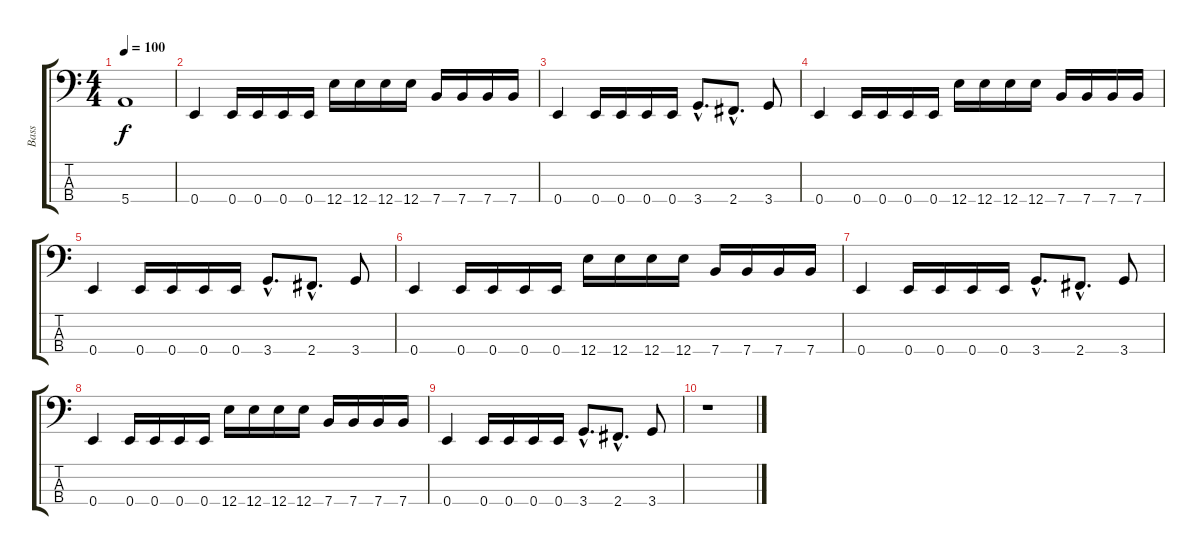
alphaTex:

\track ("Bass" "Bass") {instrument electricbassfinger}
\staff {score tabs}
\tuning (G2 D2 A1 E1) {hide}
\ts (4 4)
\tempo 100
\clef f4
\ks c
5.4.1{dy f} |
0.4.4 0.4.16 0.4.16 0.4.16 0.4.16 12.4.16 12.4.16 12.4.16 12.4.16 7.4.16 7.4.16 7.4.16 7.4.16 |
0.4.4 0.4.16 0.4.16 0.4.16 0.4.16 3.4{hac}.8{d} 2.4{hac}.8{d} 3.4.8 |
0.4.4 0.4.16 0.4.16 0.4.16 0.4.16 12.4.16 12.4.16 12.4.16 12.4.16 7.4.16 7.4.16 7.4.16 7.4.16 |
0.4.4 0.4.16 0.4.16 0.4.16 0.4.16 3.4{hac}.8{d} 2.4{hac}.8{d} 3.4.8 |
0.4.4 0.4.16 0.4.16 0.4.16 0.4.16 12.4.16 12.4.16 12.4.16 12.4.16 7.4.16 7.4.16 7.4.16 7.4.16 |
0.4.4 0.4.16 0.4.16 0.4.16 0.4.16 3.4{hac}.8{d} 2.4{hac}.8{d} 3.4.8 |
0.4.4 0.4.16 0.4.16 0.4.16 0.4.16 12.4.16 12.4.16 12.4.16 12.4.16 7.4.16 7.4.16 7.4.16 7.4.16 |
0.4.4 0.4.16 0.4.16 0.4.16 0.4.16 3.4{hac}.8{d} 2.4{hac}.8{d} 3.4.8 |
r.1
